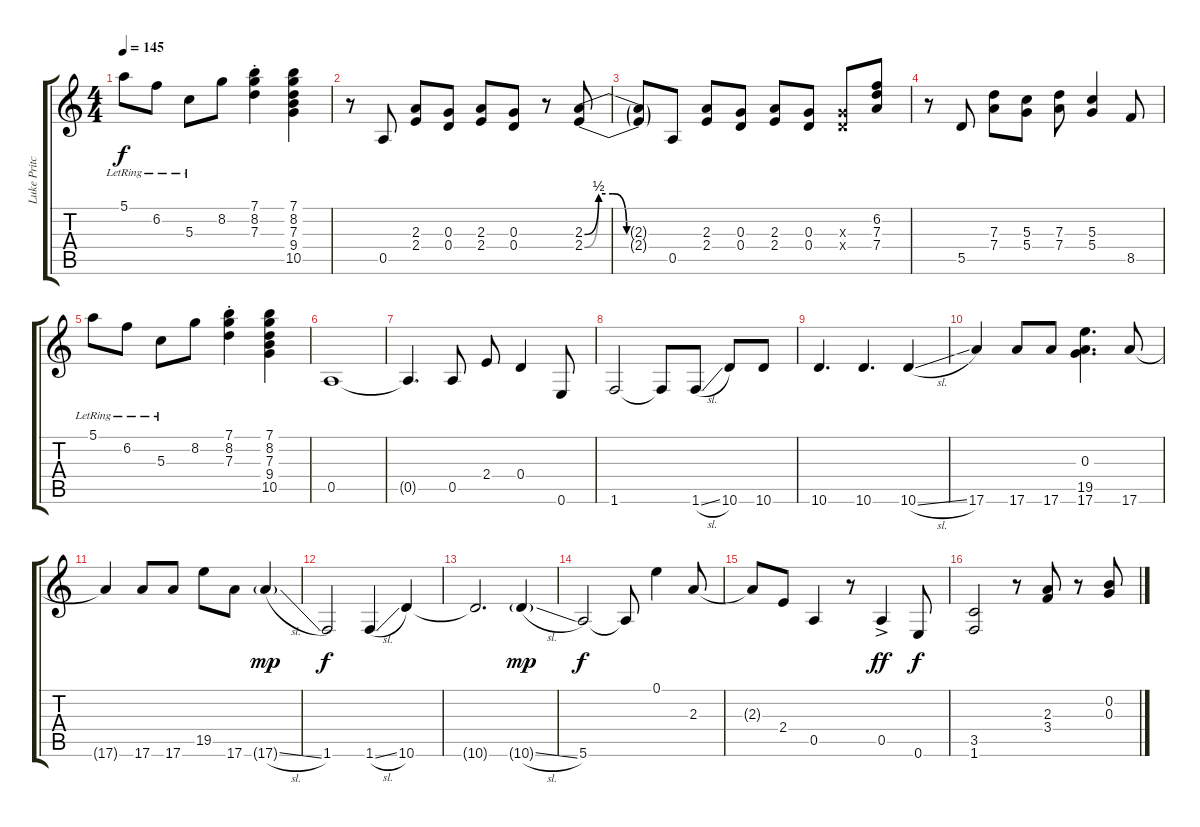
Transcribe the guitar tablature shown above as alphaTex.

\track ("Luke Pritchard (Rhythm Guitar)" "Luke Pritc") {instrument overdrivenguitar}
\staff {score tabs}
\tuning (E4 B3 G3 D3 A2 E2) {hide}
\ts (4 4)
\tempo 145
\clef g2
\ks c
5.1{lr}.8{dy f} 6.2{lr}.8 5.3{lr}.8 8.2.8 (7.1{st} 8.2{st} 7.3{st}).4 (7.1 8.2 7.3 9.4 10.5).4 |
r.8 0.5.8 (2.3 2.4).8 (0.3 0.4).8 (2.3 2.4).8 (0.3 0.4).8 r.8 (2.3{be (custom 0 0 10 2 20 2 30 0 60 0)} 2.4{be (custom 0 0 10 2 20 2 30 0 60 0)}).8 |
(2.3{t} 2.4{t}).8 0.5.8 (2.3 2.4).8 (0.3 0.4).8 (2.3 2.4).8 (0.3 0.4).8 (0.3{x} 0.4{x}).8 (6.2 7.3 7.4).8 |
r.8 5.5.8 (7.3 7.4).8 (5.3 5.4).8 (7.3 7.4).8 (5.3 5.4).4 8.5.8 |
5.1{lr}.8 6.2{lr}.8 5.3{lr}.8 8.2.8 (7.1{st} 8.2{st} 7.3{st}).4 (7.1 8.2 7.3 9.4 10.5).4 |
0.5.1{instrument electricguitarclean} |
0.5{t}.4{d} 0.5.8 2.4.8 0.4.4 0.6.8 |
1.6.2 1.6{t}.8 1.6{sl}.8 10.6.8 10.6.8 |
10.6.4{d} 10.6.4{d} 10.6{sl}.4 |
17.6.4 17.6.8 17.6.8 (0.3 19.5 17.6).4{d} 17.6.8 |
17.6{t}.4 17.6.8 17.6.8 19.5.8 17.6.8 17.6{sl g}.4{dy mp} |
1.6.2{dy f} 1.6{sl}.4 10.6.4 |
10.6{t}.2{d volume 8} 10.6{sl g}.4{dy mp} |
5.6.2{dy f} 5.6{t}.8 0.1.4 2.3.8 |
2.3{t}.8 2.4.8 0.5.4 r.8 0.5{ac}.4{dy ff} 0.6.8{dy f} |
(3.5 1.6).2 r.8 (2.3 3.4).8 r.8 (0.2 0.3).8
